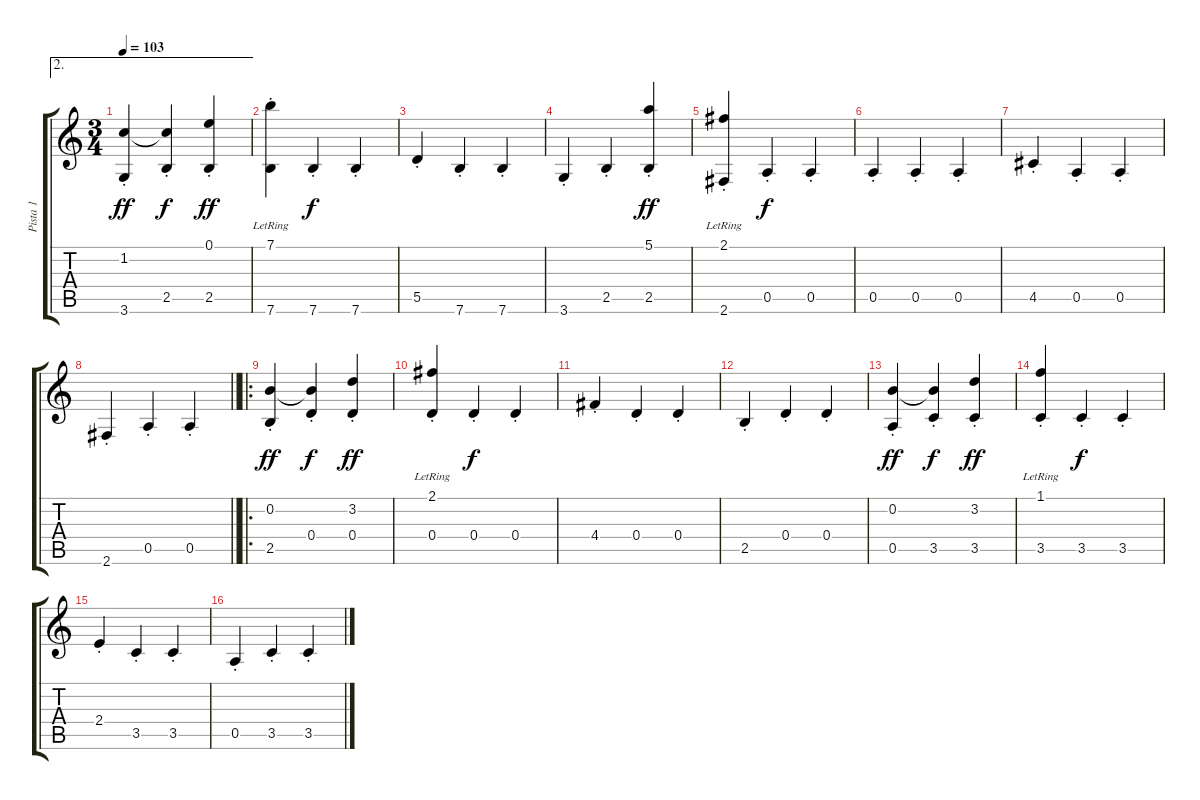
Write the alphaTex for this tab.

\track ("Pista 1" "Pista 1") {instrument acousticguitarsteel}
\staff {score tabs}
\tuning (E4 B3 G3 D3 A2 E2) {hide}
\ae 2
\ts (3 4)
\tempo 103
\clef g2
\ks c
(1.2 3.6{st}).4{dy ff} (1.2{t} 2.5{st}).4{dy f} (0.1 2.5{st}).4{dy ff} |
(7.1{lr} 7.6{st}).4 7.6{st}.4{dy f} 7.6{st}.4 |
5.5{st}.4 7.6{st}.4 7.6{st}.4 |
3.6{st}.4 2.5{st}.4 (5.1 2.5{st}).4{dy ff} |
(2.1{lr} 2.6{st}).4 0.5{st}.4{dy f} 0.5{st}.4 |
0.5{st}.4 0.5{st}.4 0.5{st}.4 |
4.5{st}.4 0.5{st}.4 0.5{st}.4 |
\barLineRight lightlight
2.6{st}.4 0.5{st}.4 0.5{st}.4 |
\ro
(0.2 2.5{st}).4{dy ff} (0.2{t} 0.4{st}).4{dy f} (3.2 0.4{st}).4{dy ff} |
(2.1{lr} 0.4{st}).4 0.4{st}.4{dy f} 0.4{st}.4 |
4.4{st}.4 0.4{st}.4 0.4{st}.4 |
2.5{st}.4 0.4{st}.4 0.4{st}.4 |
(0.2 0.5{st}).4{dy ff} (0.2{t} 3.5{st}).4{dy f} (3.2 3.5{st}).4{dy ff} |
(1.1{lr} 3.5{st}).4 3.5{st}.4{dy f} 3.5{st}.4 |
2.4{st}.4 3.5{st}.4 3.5{st}.4 |
0.5{st}.4 3.5{st}.4 3.5{st}.4
